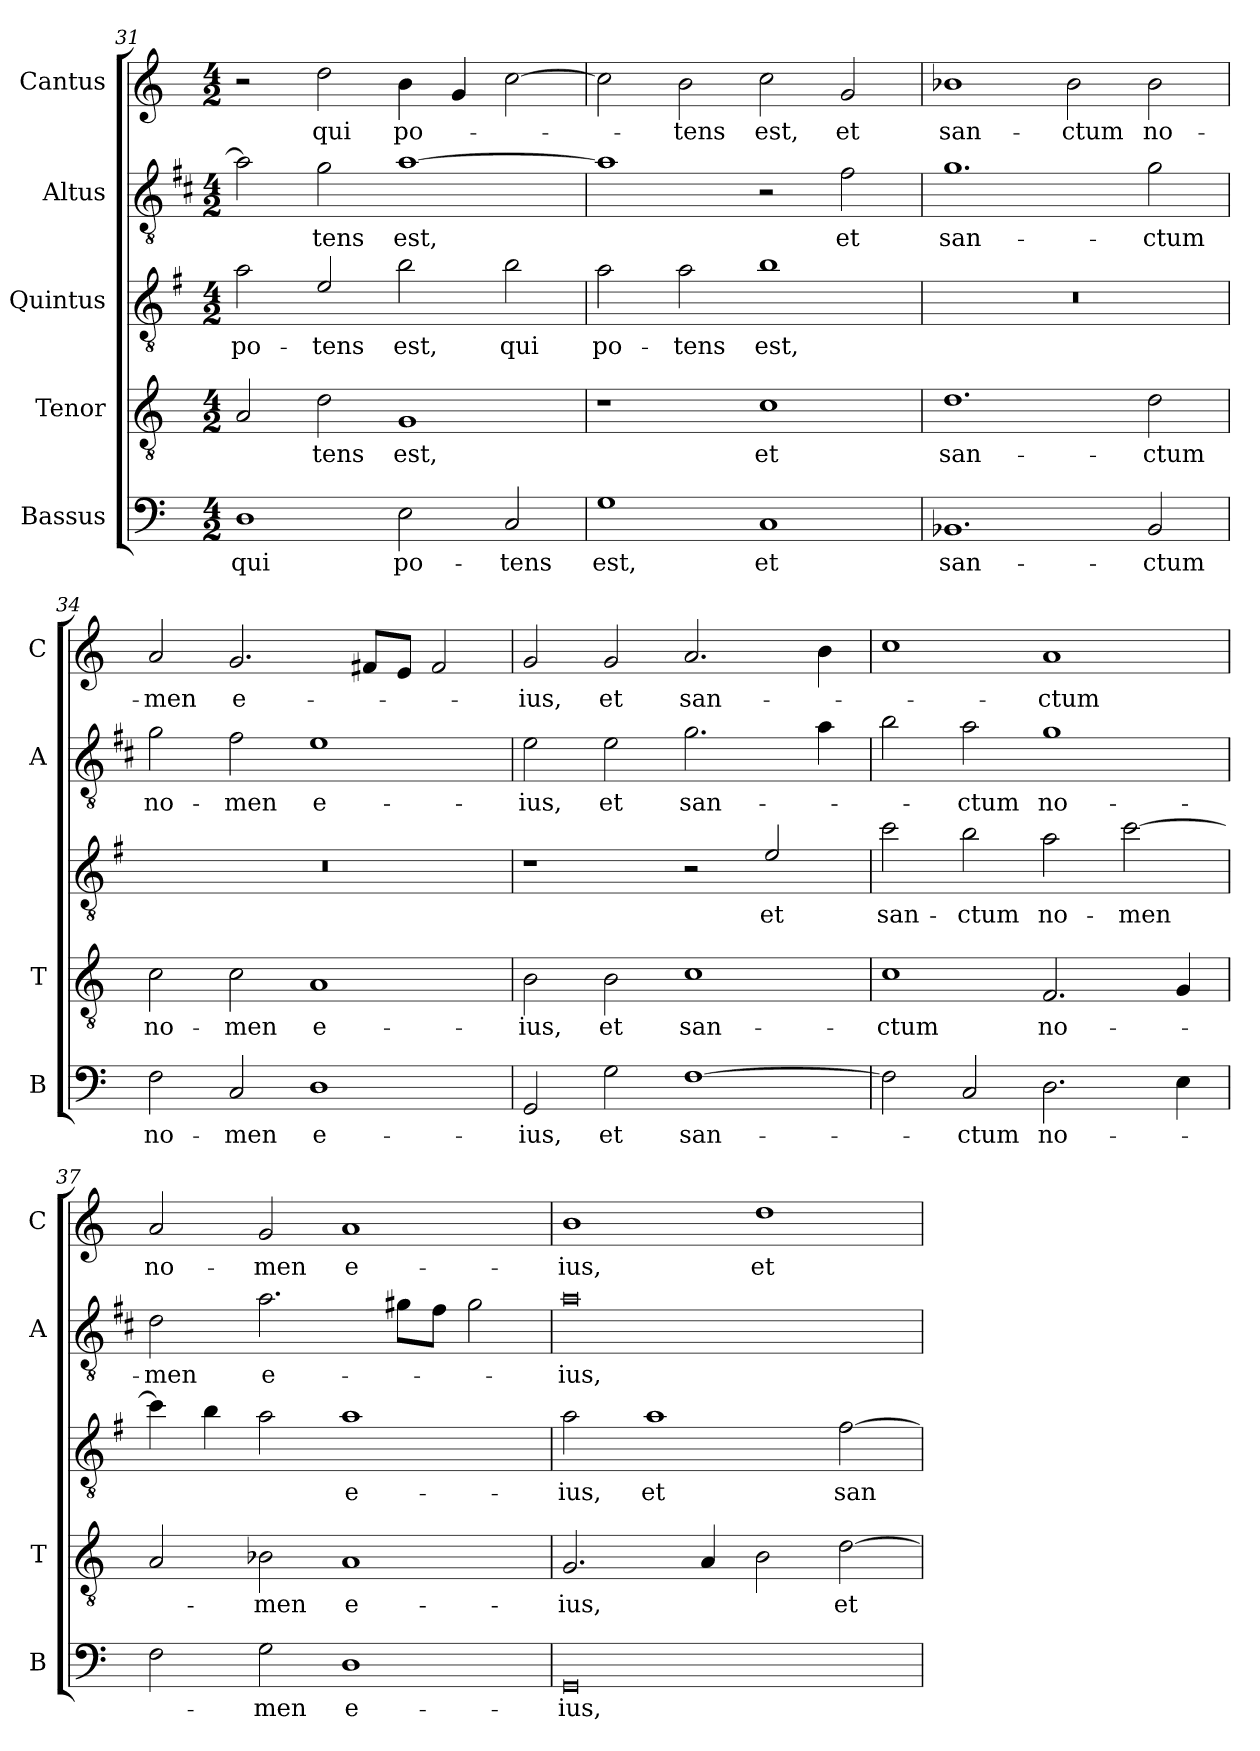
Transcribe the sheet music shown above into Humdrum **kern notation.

**kern	**text	**kern	**text	**kern	**text	**kern	**text	**kern	**text
*part5	*part5	*part4	*part4	*part3	*part3	*part2	*part2	*part1	*part1
*staff5	*staff5	*staff4	*staff4	*staff3	*staff3	*staff2	*staff2	*staff1	*staff1
*I"Bassus	*	*I"Tenor	*	*I"Quintus	*	*I"Altus	*	*I"Cantus	*
*I'B	*	*I'T	*	*	*	*I'A	*	*I'C	*
*clefF4	*	*clefGv2	*	*clefGv2	*	*clefGv2	*	*clefG2	*
*	*	*	*	*ITrd4c7	*	*ITrd1c2	*	*	*
*k[]	*	*k[]	*	*k[]	*	*k[]	*	*k[]	*
*C:	*	*C:	*	*C:	*	*C:	*	*C:	*
*M4/2	*	*M4/2	*	*M4/2	*	*M4/2	*	*M4/2	*
=31	=31	=31	=31	=31	=31	=31	=31	=31	=31
!	!LO:LY:b	!	!	!	!LO:LY:b	!	!	!	!
1D	qui	2A/	.	2d\	po-	2g\]	.	2r	.
!	!	!	!LO:LY:b	!	!LO:LY:b	!	!LO:LY:b	!	!LO:LY:b
.	.	2d\	-tens	2A/	-tens	2f\	-tens	2dd\	qui
!	!LO:LY:b	!	!LO:LY:b	!	!LO:LY:b	!	!LO:LY:b	!	!LO:LY:b
2E\	po-	1G	est,	2e\	est,	[1g	est,	4b\	po-
.	.	.	.	.	.	.	.	4g/	.
!	!LO:LY:b	!	!	!	!LO:LY:b	!	!	!	!
2C/	-tens	.	.	2e\	qui	.	.	[2cc\	.
=32	=32	=32	=32	=32	=32	=32	=32	=32	=32
!	!LO:LY:b	!	!	!	!LO:LY:b	!	!	!	!
1G	est,	1r	.	2d\	po-	1g]	.	2cc\]	.
!	!	!	!	!	!LO:LY:b	!	!	!	!LO:LY:b
.	.	.	.	2d\	-tens	.	.	2b\	-tens
!	!LO:LY:b	!	!LO:LY:b	!	!LO:LY:b	!	!	!	!LO:LY:b
1C	et	1c	et	1e	est,	2r	.	2cc\	est,
!	!	!	!	!	!	!	!LO:LY:b	!	!LO:LY:b
.	.	.	.	.	.	2e\	et	2g/	et
=33	=33	=33	=33	=33	=33	=33	=33	=33	=33
!	!LO:LY:b	!	!LO:LY:b	!	!	!	!LO:LY:b	!	!LO:LY:b
1.BB-X	san-	1.d	san-	0r	.	1.f	san-	1b-X	san-
!	!	!	!	!	!	!	!	!	!LO:LY:b
.	.	.	.	.	.	.	.	2b-\	-ctum
!	!LO:LY:b	!	!LO:LY:b	!	!	!	!LO:LY:b	!	!LO:LY:b
2BB-/	-ctum	2d\	-ctum	.	.	2f\	-ctum	2b-\	no-
!!LO:LB:g=z
=34	=34	=34	=34	=34	=34	=34	=34	=34	=34
!	!LO:LY:b	!	!LO:LY:b	!	!	!	!LO:LY:b	!	!LO:LY:b
2F\	no-	2c\	no-	0r	.	2f\	no-	2a/	-men
!	!LO:LY:b	!	!LO:LY:b	!	!	!	!LO:LY:b	!	!LO:LY:b
2C/	-men	2c\	-men	.	.	2e\	-men	2.g/	e-
!	!LO:LY:b	!	!LO:LY:b	!	!	!	!LO:LY:b	!	!
1D	e-	1A	e-	.	.	1d	e-	.	.
.	.	.	.	.	.	.	.	8f#X/L	.
.	.	.	.	.	.	.	.	8e/J	.
.	.	.	.	.	.	.	.	2f#/	.
=35	=35	=35	=35	=35	=35	=35	=35	=35	=35
!	!LO:LY:b	!	!LO:LY:b	!	!	!	!LO:LY:b	!	!LO:LY:b
2GG/	-ius,	2B\	-ius,	1r	.	2d\	-ius,	2g/	-ius,
!	!LO:LY:b	!	!LO:LY:b	!	!	!	!LO:LY:b	!	!LO:LY:b
2G\	et	2B\	et	.	.	2d\	et	2g/	et
!	!LO:LY:b	!	!LO:LY:b	!	!	!	!LO:LY:b	!	!LO:LY:b
[1F	san-	1c	san-	2r	.	2.f\	san-	2.a/	san-
!	!	!	!	!	!LO:LY:b	!	!	!	!
.	.	.	.	2A/	et	.	.	.	.
.	.	.	.	.	.	4g\	.	4b\	.
=36	=36	=36	=36	=36	=36	=36	=36	=36	=36
!	!	!	!LO:LY:b	!	!LO:LY:b	!	!	!	!
2F\]	.	1c	-ctum	2f\	san-	2a\	.	1cc	.
!	!LO:LY:b	!	!	!	!LO:LY:b	!	!LO:LY:b	!	!
2C/	-ctum	.	.	2e\	-ctum	2g\	-ctum	.	.
!	!LO:LY:b	!	!LO:LY:b	!	!LO:LY:b	!	!LO:LY:b	!	!LO:LY:b
2.D\	no-	2.F/	no-	2d\	no-	1f	no-	1a	-ctum
!	!	!	!	!	!LO:LY:b	!	!	!	!
.	.	.	.	[2f\	-men	.	.	.	.
4E\	.	4G/	.	.	.	.	.	.	.
=37	=37	=37	=37	=37	=37	=37	=37	=37	=37
!	!	!	!	!	!	!	!LO:LY:b	!	!LO:LY:b
2F\	.	2A/	.	4f\]	.	2c\	-men	2a/	no-
.	.	.	.	4e\	.	.	.	.	.
!	!LO:LY:b	!	!LO:LY:b	!	!	!	!LO:LY:b	!	!LO:LY:b
2G\	-men	2B-X\	-men	2d\	.	2.g\	e-	2g/	-men
!	!LO:LY:b	!	!LO:LY:b	!	!LO:LY:b	!	!	!	!LO:LY:b
1D	e-	1A	e-	1d	e-	.	.	1a	e-
.	.	.	.	.	.	8f#X\L	.	.	.
.	.	.	.	.	.	8e\J	.	.	.
.	.	.	.	.	.	2f#\	.	.	.
!!LO:LB:g=z
=38	=38	=38	=38	=38	=38	=38	=38	=38	=38
!	!LO:LY:b	!	!LO:LY:b	!	!LO:LY:b	!	!LO:LY:b	!	!LO:LY:b
0GG	-ius,	2.G/	-ius,	2d\	-ius,	0g	-ius,	1b	-ius,
!	!	!	!	!	!LO:LY:b	!	!	!	!
.	.	.	.	1d	et	.	.	.	.
.	.	4A/	.	.	.	.	.	.	.
!	!	!	!	!	!	!	!	!	!LO:LY:b
.	.	2B\	.	.	.	.	.	1dd	et
!	!	!	!LO:LY:b	!	!LO:LY:b	!	!	!	!
.	.	[2d\	et	[2B\	san-	.	.	.	.
=	=	=	=	=	=	=	=	=	=
*-	*-	*-	*-	*-	*-	*-	*-	*-	*-
